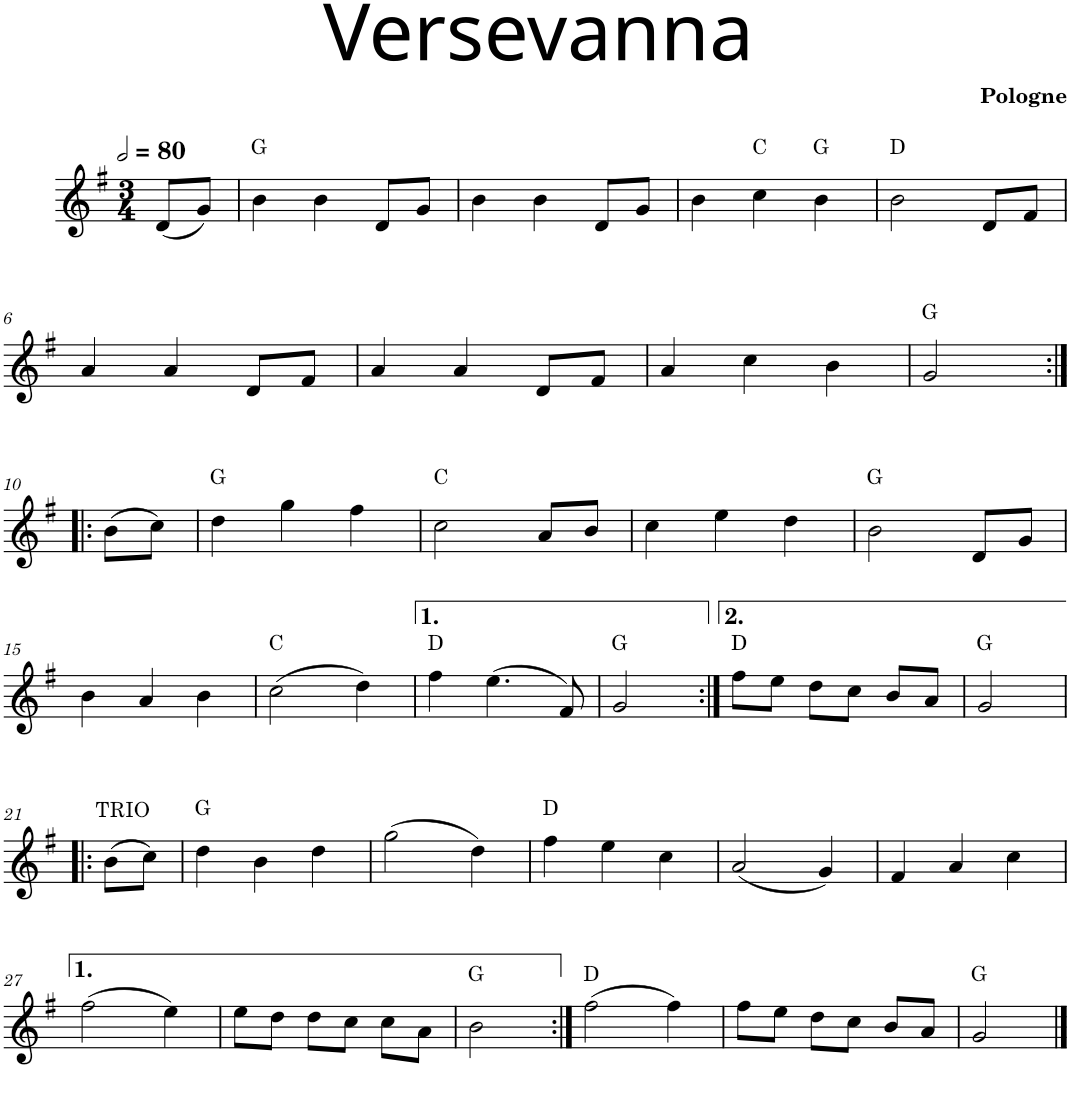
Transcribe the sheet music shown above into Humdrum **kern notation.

**kern	**harte
*part1	*part1
*staff1	*
*I"Violon	*
*I'Vln.	*
*clefG2	*
*k[f#]	*
*M3/4	*
*MM160	*
=1	=1
(8d/L	.
8g/J)	.
=2	=2
4b\	G:maj
4b\	.
8d/L	.
8g/J	.
=3	=3
4b\	.
4b\	.
8d/L	.
8g/J	.
=4	=4
4b\	.
4cc\	C:maj
4b\	G:maj
=5	=5
2b\	D:maj
8d/L	.
8f#/J	.
!!LO:LB:g=z
=6	=6
4a/	.
4a/	.
8d/L	.
8f#/J	.
=7	=7
4a/	.
4a/	.
8d/L	.
8f#/J	.
=8	=8
4a/	.
4cc\	.
4b\	.
=9	=9
2g/	G:maj
!!LO:LB:g=z
=10:|!|:	=10:|!|:
(8b\L	.
8cc\J)	.
=11	=11
4dd\	G:maj
4gg\	.
4ff#\	.
=12	=12
2cc\	C:maj
8a/L	.
8b/J	.
=13	=13
4cc\	.
4ee\	.
4dd\	.
=14	=14
2b\	G:maj
8d/L	.
8g/J	.
!!LO:LB:g=z
=15	=15
4b\	.
4a/	.
4b\	.
=16	=16
(2cc\	C:maj
4dd\)	.
=17	=17
4ff#\	D:maj
(4.ee\	.
8f#/)	.
=18	=18
2g/	G:maj
=19:|!	=19:|!
8ff#\L	D:maj
8ee\J	.
8dd\L	.
8cc\J	.
8b/L	.
8a/J	.
=20	=20
2g/	G:maj
!!LO:LB:g=z
=21!|:	=21!|:
!LO:TX:a:t=TRIO	!
(8b\L	.
8cc\J)	.
=22	=22
4dd\	G:maj
4b\	.
4dd\	.
=23	=23
(2gg\	.
4dd\)	.
=24	=24
4ff#\	D:maj
4ee\	.
4cc\	.
=25	=25
(2a/	.
4g/)	.
=26	=26
4f#/	.
4a/	.
4cc\	.
!!LO:LB:g=z
=27	=27
(2ff#\	.
4ee\)	.
=28	=28
8ee\L	.
8dd\J	.
8dd\L	.
8cc\J	.
8cc\L	.
8a\J	.
=29	=29
2b\	G:maj
=30:|!	=30:|!
(2ff#\	D:maj
4ff#\)	.
=31	=31
8ff#\L	.
8ee\J	.
8dd\L	.
8cc\J	.
8b/L	.
8a/J	.
=32	=32
2g/	G:maj
==	==
*-	*-
